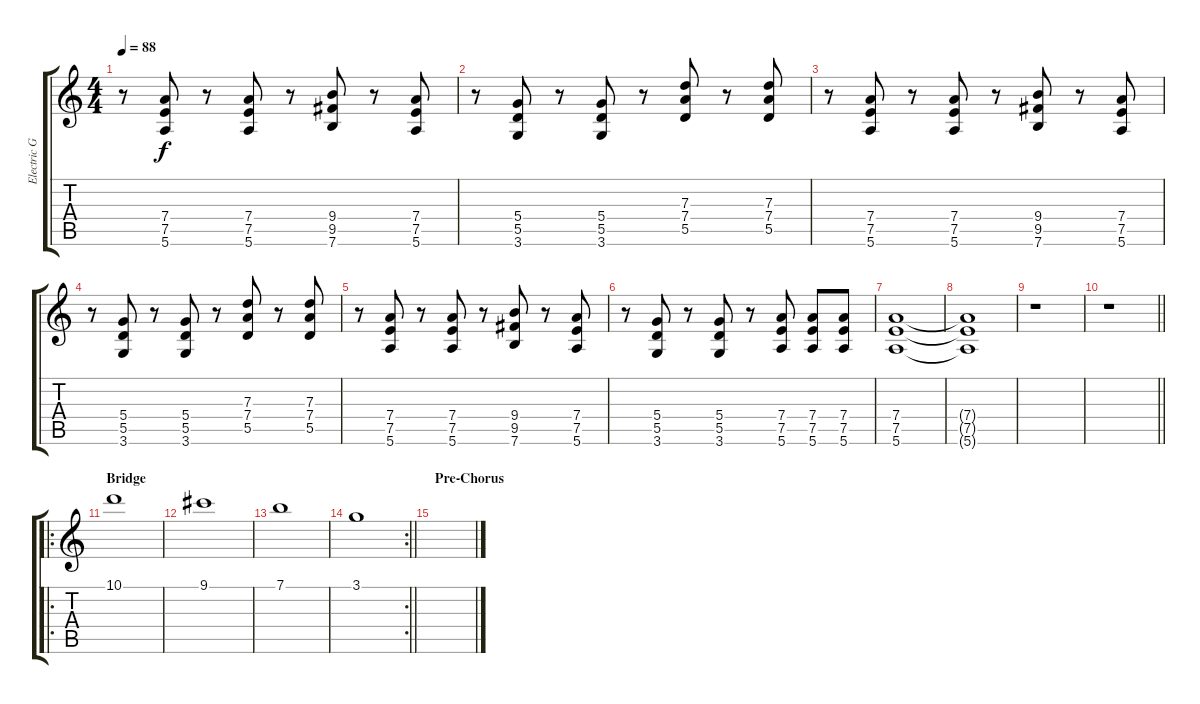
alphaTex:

\track ("Electric Guitar 1" "Electric G") {instrument overdrivenguitar}
\staff {score tabs}
\tuning (E4 B3 G3 D3 A2 E2) {hide}
\ts (4 4)
\tempo 88
\clef g2
\ks c
r.8{dy f} (7.4 7.5 5.6).8 r.8 (7.4 7.5 5.6).8 r.8 (9.4 9.5 7.6).8 r.8 (7.4 7.5 5.6).8 |
r.8 (5.4 5.5 3.6).8 r.8 (5.4 5.5 3.6).8 r.8 (7.3 7.4 5.5).8 r.8 (7.3 7.4 5.5).8 |
r.8 (7.4 7.5 5.6).8 r.8 (7.4 7.5 5.6).8 r.8 (9.4 9.5 7.6).8 r.8 (7.4 7.5 5.6).8 |
r.8 (5.4 5.5 3.6).8 r.8 (5.4 5.5 3.6).8 r.8 (7.3 7.4 5.5).8 r.8 (7.3 7.4 5.5).8 |
r.8 (7.4 7.5 5.6).8 r.8 (7.4 7.5 5.6).8 r.8 (9.4 9.5 7.6).8 r.8 (7.4 7.5 5.6).8 |
r.8 (5.4 5.5 3.6).8 r.8 (5.4 5.5 3.6).8 r.8 (7.4 7.5 5.6).8 (7.4 7.5 5.6).8 (7.4 7.5 5.6).8 |
(7.4 7.5 5.6).1 |
(7.4{t} 7.5{t} 5.6{t}).1 |
r.1 |
\barLineRight lightlight
r.1 |
\ro
\section ("" "Bridge")
10.1.1 |
9.1.1 |
7.1.1 |
\rc 2
\barLineRight lightlight
3.1.1 |
\section ("" "Pre-Chorus")
